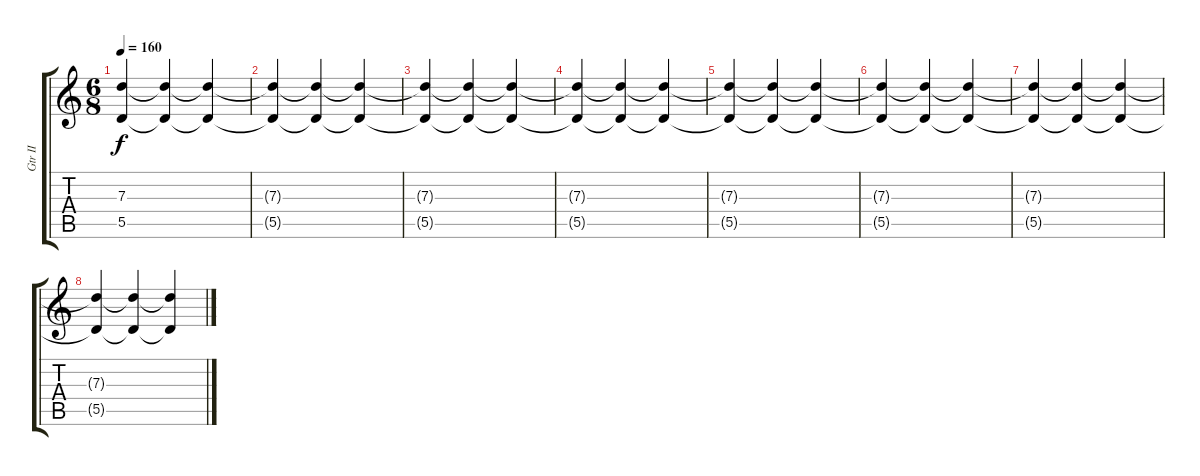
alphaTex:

\track ("Gtr II" "Gtr II") {instrument distortionguitar}
\staff {score tabs}
\tuning (E4 B3 G3 D3 A2 D2) {hide}
\ts (6 8)
\tempo 160
\clef g2
\ks c
(7.3{t} 5.5{t}).4{dy f} (7.3{t} 5.5{t}).4 (7.3{t} 5.5{t}).4 |
(7.3{t} 5.5{t}).4 (7.3{t} 5.5{t}).4 (7.3{t} 5.5{t}).4 |
(7.3{t} 5.5{t}).4 (7.3{t} 5.5{t}).4 (7.3{t} 5.5{t}).4 |
(7.3{t} 5.5{t}).4 (7.3{t} 5.5{t}).4 (7.3{t} 5.5{t}).4 |
(7.3{t} 5.5{t}).4 (7.3{t} 5.5{t}).4 (7.3{t} 5.5{t}).4 |
(7.3{t} 5.5{t}).4 (7.3{t} 5.5{t}).4 (7.3{t} 5.5{t}).4 |
(7.3{t} 5.5{t}).4 (7.3{t} 5.5{t}).4 (7.3{t} 5.5{t}).4 |
(7.3{t} 5.5{t}).4 (7.3{t} 5.5{t}).4 (7.3{t} 5.5{t}).4
